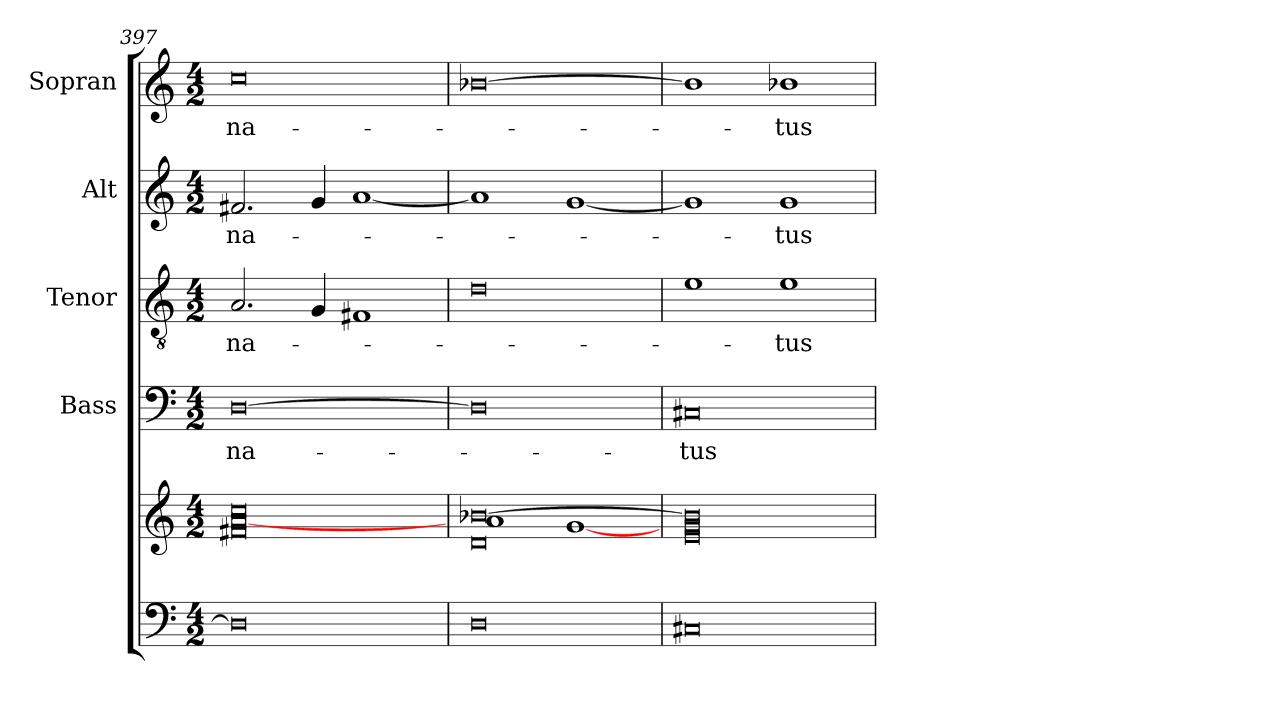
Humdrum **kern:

**kern	**kern	**kern	**text	**kern	**text	**kern	**text	**kern	**text
*part5	*part5	*part4	*part4	*part3	*part3	*part2	*part2	*part1	*part1
*staff6	*staff5	*staff4	*staff4	*staff3	*staff3	*staff2	*staff2	*staff1	*staff1
*	*	*I"Bass	*	*I"Tenor	*	*I"Alt	*	*I"Sopran	*
*	*	*I'B.	*	*I'T.	*	*I'A.	*	*I'S.	*
!!LO:PB:g=z
*clefF4	*clefG2	*clefF4	*	*clefGv2	*	*clefG2	*	*clefG2	*
*k[]	*k[]	*k[]	*	*k[]	*	*k[]	*	*k[]	*
*C:	*C:	*C:	*	*C:	*	*C:	*	*C:	*
*M4/2	*M4/2	*M4/2	*	*M4/2	*	*M4/2	*	*M4/2	*
=397	=397	=397	=397	=397	=397	=397	=397	=397	=397
!	!	!	!LO:LY:b	!	!LO:LY:b	!	!LO:LY:b	!	!LO:LY:b
0D]	0f#X [0a 0cc	[0D	-na-	2.A/	-na-	2.f#X/	-na-	0cc	-na-
.	.	.	.	4G/	.	4g/	.	.	.
.	.	.	.	1F#X	.	[1a	.	.	.
=398	=398	=398	=398	=398	=398	=398	=398	=398	=398
*	*^	*	*	*	*	*	*	*	*
0D	0d [>0b-X	1a	0D]	.	0d	.	1a]	.	[0b-X	.
.	.	[<1g	.	.	.	.	[1g	.	.	.
=399	=399	=399	=399	=399	=399	=399	=399	=399	=399	=399
!	!	!	!	!LO:LY:b	!	!	!	!	!	!
*	*v	*v	*	*	*	*	*	*	*	*
0C#X	0e 0g 0b-]	0C#X	-tus	1e	.	1g]	.	1b-]	.
!	!	!	!	!	!LO:LY:b	!	!LO:LY:b	!	!LO:LY:b
.	.	.	.	1e	-tus	1g	-tus	1b-X	-tus
=	=	=	=	=	=	=	=	=	=
*-	*-	*-	*-	*-	*-	*-	*-	*-	*-
